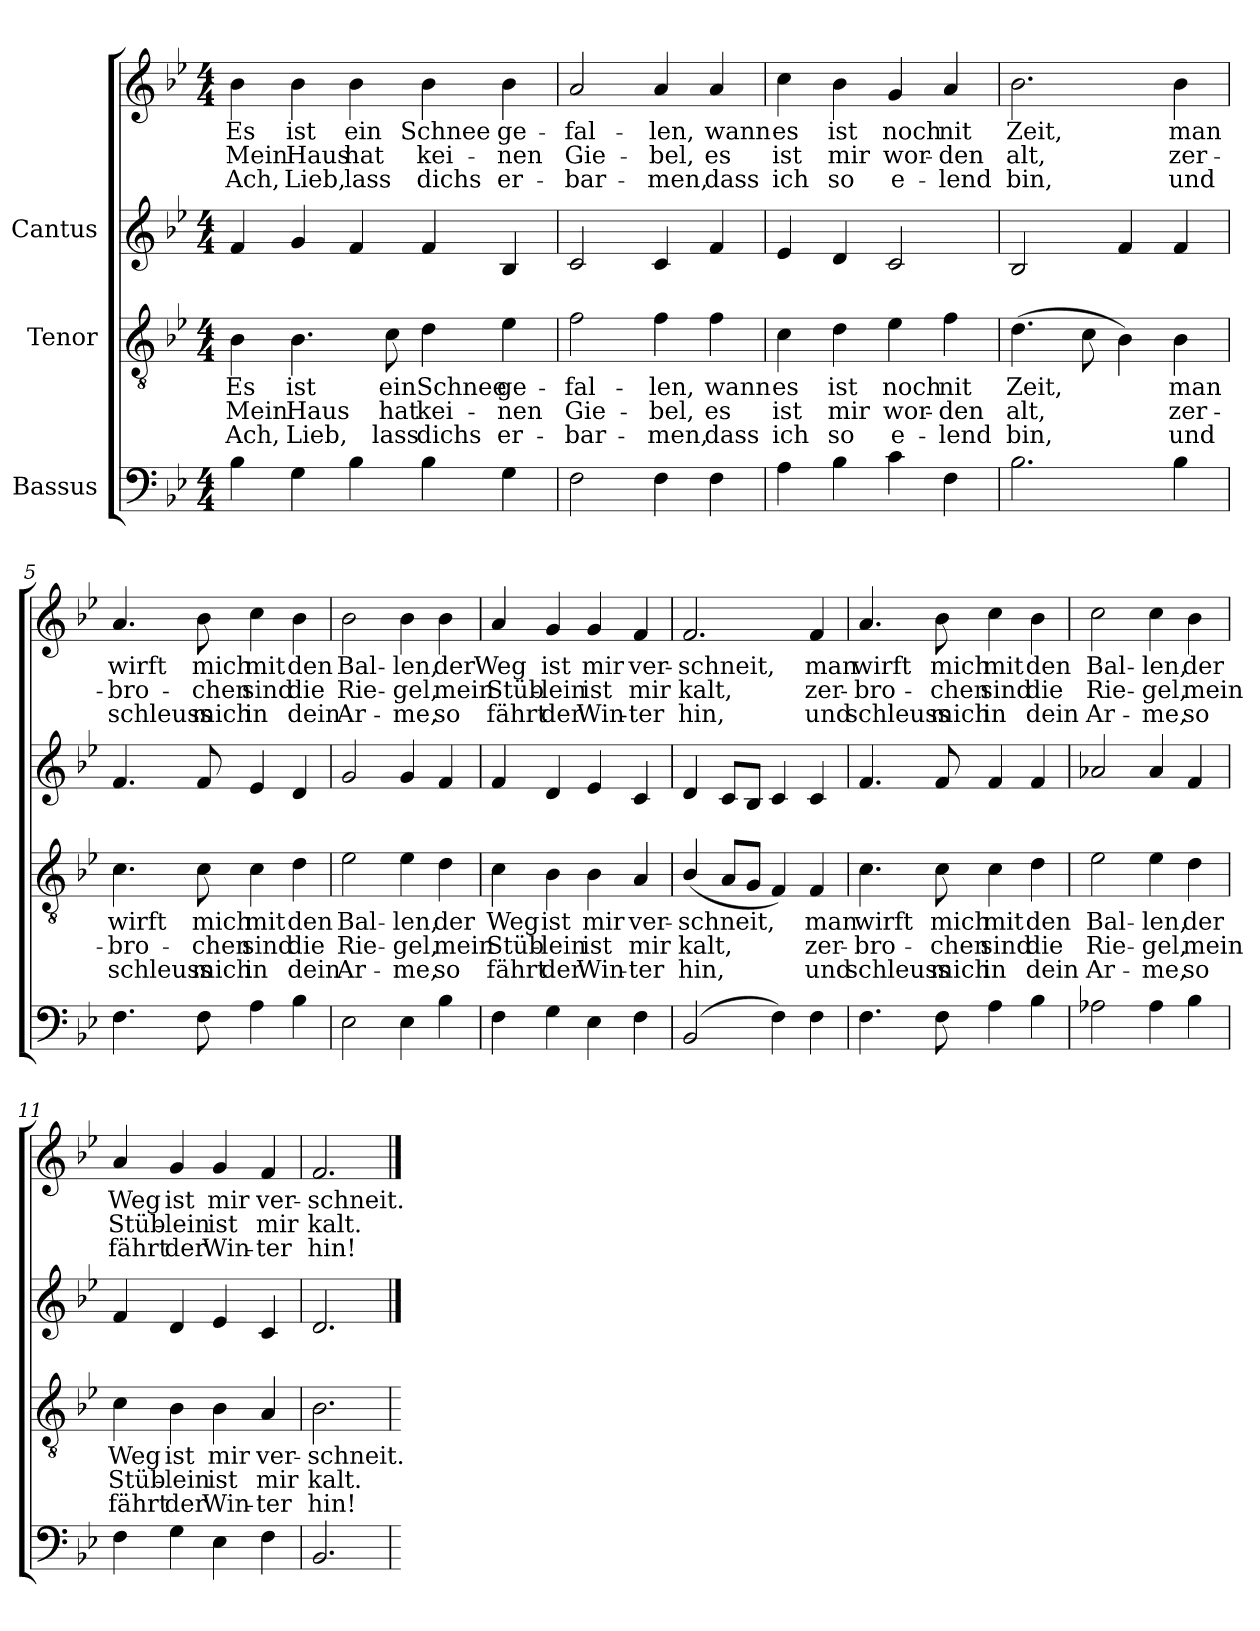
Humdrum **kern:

**kern	**kern	**text	**text	**text	**kern	**kern	**text	**text	**text
*part3	*part2	*part2	*part2	*part2	*part1	*part1	*part1	*part1	*part1
*staff4	*staff3	*staff3	*staff3	*staff3	*staff2	*staff1	*staff1	*staff1	*staff1
*I"Bassus	*I"Tenor	*	*	*	*I"Cantus	*	*	*	*
!!LO:PB:g=z
*stria5	*stria5	*	*	*	*stria5	*stria5	*	*	*
*clefF4	*clefGv2	*	*	*	*clefG2	*clefG2	*	*	*
*k[b-e-]	*k[b-e-]	*	*	*	*k[b-e-]	*k[b-e-]	*	*	*
*B-:	*B-:	*	*	*	*B-:	*B-:	*	*	*
*M4/4	*M4/4	*	*	*	*M4/4	*M4/4	*	*	*
*MM144	*MM144	*	*	*	*MM144	*MM144	*	*	*
=1	=1	=1	=1	=1	=1	=1	=1	=1	=1
!	!	!LO:LY:b:cj	!LO:LY:b:cj	!LO:LY:b:cj	!	!	!LO:LY:b:cj	!LO:LY:b:cj	!LO:LY:b:cj
4B-\	4B-\	Es	Mein	Ach,	4f/	4b-\	Es	Mein	Ach,
!	!	!LO:LY:b:cj	!LO:LY:b:cj	!LO:LY:b:cj	!	!	!LO:LY:b:cj	!LO:LY:b:cj	!LO:LY:b:cj
4G\	4.B-\	ist	Haus	Lieb,	4g/	4b-\	ist	Haus	Lieb,
!	!	!	!	!	!	!	!LO:LY:b:cj	!LO:LY:b:cj	!LO:LY:b:cj
4B-\	.	.	.	.	4f/	4b-\	ein	hat	lass
!	!	!LO:LY:b:cj	!LO:LY:b:cj	!LO:LY:b:cj	!	!	!	!	!
.	8c\	ein	hat	lass	.	.	.	.	.
!	!	!LO:LY:b:cj	!LO:LY:b:cj	!LO:LY:b:cj	!	!	!LO:LY:b:cj	!LO:LY:b:cj	!LO:LY:b:cj
4B-\	4d\	Schnee	kei-	-dichs	4f/	4b-\	Schnee	kei-	-dichs
!	!	!LO:LY:b:cj	!LO:LY:b:cj	!LO:LY:b:cj	!	!	!LO:LY:b:cj	!LO:LY:b:cj	!LO:LY:b:cj
4G\	4e-\	ge-	-nen	er-	4B-/	4b-\	ge-	-nen	er-
=2	=2	=2	=2	=2	=2	=2	=2	=2	=2
!	!	!LO:LY:b:cj	!LO:LY:b:cj	!LO:LY:b:cj	!	!	!LO:LY:b:cj	!LO:LY:b:cj	!LO:LY:b:cj
2F\	2f\	-fal-	-Gie-	-bar-	2c/	2a/	-fal-	-Gie-	-bar-
!	!	!LO:LY:b:cj	!LO:LY:b:cj	!LO:LY:b:cj	!	!	!LO:LY:b:cj	!LO:LY:b:cj	!LO:LY:b:cj
4F\	4f\	-len,	bel,	men,	4c/	4a/	-len,	bel,	men,
!	!	!LO:LY:b:cj	!LO:LY:b:cj	!LO:LY:b:cj	!	!	!LO:LY:b:cj	!LO:LY:b:cj	!LO:LY:b:cj
4F\	4f\	wann	es	dass	4f/	4a/	wann	es	dass
=3	=3	=3	=3	=3	=3	=3	=3	=3	=3
!	!	!LO:LY:b:cj	!LO:LY:b:cj	!LO:LY:b:cj	!	!	!LO:LY:b:cj	!LO:LY:b:cj	!LO:LY:b:cj
4A\	4c\	es	ist	ich	4e-/	4cc\	es	ist	ich
!	!	!LO:LY:b:cj	!LO:LY:b:cj	!LO:LY:b:cj	!	!	!LO:LY:b:cj	!LO:LY:b:cj	!LO:LY:b:cj
4B-\	4d\	ist	mir	so	4d/	4b-\	ist	mir	so
!	!	!LO:LY:b:cj	!LO:LY:b:cj	!LO:LY:b:cj	!	!	!LO:LY:b:cj	!LO:LY:b:cj	!LO:LY:b:cj
4c\	4e-\	noch	wor-	-e-	2c/	4g/	noch	wor-	-e-
!	!	!LO:LY:b:cj	!LO:LY:b:cj	!LO:LY:b:cj	!	!	!LO:LY:b:cj	!LO:LY:b:cj	!LO:LY:b:cj
4F\	4f\	-nit	den	lend	.	4a/	-nit	den	lend
=4	=4	=4	=4	=4	=4	=4	=4	=4	=4
!	!	!LO:LY:b:cj	!LO:LY:b:cj	!LO:LY:b:cj	!	!	!LO:LY:b:cj	!LO:LY:b:cj	!LO:LY:b:cj
2.B-\	(>4.d\	Zeit,	alt,	bin,	2B-/	2.b-\	Zeit,	alt,	bin,
!	!	!LO:LY:b:cj	!LO:LY:b:cj	!LO:LY:b:cj	!	!	!	!	!
.	8c\	.	.	.	.	.	.	.	.
!	!	!LO:LY:b:cj	!LO:LY:b:cj	!LO:LY:b:cj	!	!	!	!	!
.	4B-\)	.	.	.	4f/	.	.	.	.
!	!	!LO:LY:b:cj	!LO:LY:b:cj	!LO:LY:b:cj	!	!	!LO:LY:b:cj	!LO:LY:b:cj	!LO:LY:b:cj
4B-\	4B-\	man	zer-	-und	4f/	4b-\	man	zer-	-und
!!LO:LB:g=z
=5	=5	=5	=5	=5	=5	=5	=5	=5	=5
!	!	!LO:LY:b:cj	!LO:LY:b:cj	!LO:LY:b:cj	!	!	!LO:LY:b:cj	!LO:LY:b:cj	!LO:LY:b:cj
4.F\	4.c\	wirft	bro-	-schleuss	4.f/	4.a/	wirft	bro-	-schleuss
!	!	!LO:LY:b:cj	!LO:LY:b:cj	!LO:LY:b:cj	!	!	!LO:LY:b:cj	!LO:LY:b:cj	!LO:LY:b:cj
8F\	8c\	mich	chen	mich	8f/	8b-\	mich	chen	mich
!	!	!LO:LY:b:cj	!LO:LY:b:cj	!LO:LY:b:cj	!	!	!LO:LY:b:cj	!LO:LY:b:cj	!LO:LY:b:cj
4A\	4c\	mit	sind	in	4e-/	4cc\	mit	sind	in
!	!	!LO:LY:b:cj	!LO:LY:b:cj	!LO:LY:b:cj	!	!	!LO:LY:b:cj	!LO:LY:b:cj	!LO:LY:b:cj
4B-\	4d\	den	die	dein	4d/	4b-\	den	die	dein
=6	=6	=6	=6	=6	=6	=6	=6	=6	=6
!	!	!LO:LY:b:cj	!LO:LY:b:cj	!LO:LY:b:cj	!	!	!LO:LY:b:cj	!LO:LY:b:cj	!LO:LY:b:cj
2E-\	2e-\	Bal-	-Rie-	-Ar-	2g/	2b-\	Bal-	-Rie-	-Ar-
!	!	!LO:LY:b:cj	!LO:LY:b:cj	!LO:LY:b:cj	!	!	!LO:LY:b:cj	!LO:LY:b:cj	!LO:LY:b:cj
4E-\	4e-\	-len,	gel,	me,	4g/	4b-\	-len,	gel,	me,
!	!	!LO:LY:b:cj	!LO:LY:b:cj	!LO:LY:b:cj	!	!	!LO:LY:b:cj	!LO:LY:b:cj	!LO:LY:b:cj
4B-\	4d\	der	mein	so	4f/	4b-\	der	mein	so
=7	=7	=7	=7	=7	=7	=7	=7	=7	=7
!	!	!LO:LY:b:cj	!LO:LY:b:cj	!LO:LY:b:cj	!	!	!LO:LY:b:cj	!LO:LY:b:cj	!LO:LY:b:cj
4F\	4c\	Weg	Stüb-	-fährt	4f/	4a/	Weg	Stüb-	-fährt
!	!	!LO:LY:b:cj	!LO:LY:b:cj	!LO:LY:b:cj	!	!	!LO:LY:b:cj	!LO:LY:b:cj	!LO:LY:b:cj
4G\	4B-\	ist	lein	der	4d/	4g/	ist	lein	der
!	!	!LO:LY:b:cj	!LO:LY:b:cj	!LO:LY:b:cj	!	!	!LO:LY:b:cj	!LO:LY:b:cj	!LO:LY:b:cj
4E-\	4B-\	mir	ist	Win-	4e-/	4g/	mir	ist	Win-
!	!	!LO:LY:b:cj	!LO:LY:b:cj	!LO:LY:b:cj	!	!	!LO:LY:b:cj	!LO:LY:b:cj	!LO:LY:b:cj
4F\	4A/	-ver-	-mir	ter	4c/	4f/	-ver-	-mir	ter
=8	=8	=8	=8	=8	=8	=8	=8	=8	=8
!	!	!LO:LY:b:cj	!LO:LY:b:cj	!LO:LY:b:cj	!	!	!LO:LY:b:cj	!LO:LY:b:cj	!LO:LY:b:cj
(<2BB-/	(<4B-/	schneit,	kalt,	hin,	4d/	2.f/	schneit,	kalt,	hin,
!	!	!LO:LY:b:cj	!LO:LY:b:cj	!LO:LY:b:cj	!	!	!	!	!
.	8A/L	.	.	.	8c/L	.	.	.	.
!	!	!LO:LY:b:cj	!LO:LY:b:cj	!LO:LY:b:cj	!	!	!	!	!
.	8G/J	.	.	.	8B-/J	.	.	.	.
!	!	!LO:LY:b:cj	!LO:LY:b:cj	!LO:LY:b:cj	!	!	!	!	!
4F\)	4F/)	.	.	.	4c/	.	.	.	.
!	!	!LO:LY:b:cj	!LO:LY:b:cj	!LO:LY:b:cj	!	!	!LO:LY:b:cj	!LO:LY:b:cj	!LO:LY:b:cj
4F\	4F/	man	zer-	-und	4c/	4f/	man	zer-	-und
!!LO:LB:g=z
=9	=9	=9	=9	=9	=9	=9	=9	=9	=9
!	!	!LO:LY:b:cj	!LO:LY:b:cj	!LO:LY:b:cj	!	!	!LO:LY:b:cj	!LO:LY:b:cj	!LO:LY:b:cj
4.F\	4.c\	wirft	bro-	-schleuss	4.f/	4.a/	wirft	bro-	-schleuss
!	!	!LO:LY:b:cj	!LO:LY:b:cj	!LO:LY:b:cj	!	!	!LO:LY:b:cj	!LO:LY:b:cj	!LO:LY:b:cj
8F\	8c\	mich	chen	mich	8f/	8b-\	mich	chen	mich
!	!	!LO:LY:b:cj	!LO:LY:b:cj	!LO:LY:b:cj	!	!	!LO:LY:b:cj	!LO:LY:b:cj	!LO:LY:b:cj
4A\	4c\	mit	sind	in	4f/	4cc\	mit	sind	in
!	!	!LO:LY:b:cj	!LO:LY:b:cj	!LO:LY:b:cj	!	!	!LO:LY:b:cj	!LO:LY:b:cj	!LO:LY:b:cj
4B-\	4d\	den	die	dein	4f/	4b-\	den	die	dein
=10	=10	=10	=10	=10	=10	=10	=10	=10	=10
!	!	!LO:LY:b:cj	!LO:LY:b:cj	!LO:LY:b:cj	!	!	!LO:LY:b:cj	!LO:LY:b:cj	!LO:LY:b:cj
2A-X\	2e-\	Bal-	-Rie-	-Ar-	2a-X/	2cc\	Bal-	-Rie-	-Ar-
!	!	!LO:LY:b:cj	!LO:LY:b:cj	!LO:LY:b:cj	!	!	!LO:LY:b:cj	!LO:LY:b:cj	!LO:LY:b:cj
4A-\	4e-\	-len,	gel,	me,	4a-/	4cc\	-len,	gel,	me,
!	!	!LO:LY:b:cj	!LO:LY:b:cj	!LO:LY:b:cj	!	!	!LO:LY:b:cj	!LO:LY:b:cj	!LO:LY:b:cj
4B-\	4d\	der	mein	so	4f/	4b-\	der	mein	so
=11	=11	=11	=11	=11	=11	=11	=11	=11	=11
!	!	!LO:LY:b:cj	!LO:LY:b:cj	!LO:LY:b:cj	!	!	!LO:LY:b:cj	!LO:LY:b:cj	!LO:LY:b:cj
4F\	4c\	Weg	Stüb-	-fährt	4f/	4a/	Weg	Stüb-	-fährt
!	!	!LO:LY:b:cj	!LO:LY:b:cj	!LO:LY:b:cj	!	!	!LO:LY:b:cj	!LO:LY:b:cj	!LO:LY:b:cj
4G\	4B-\	ist	lein	der	4d/	4g/	ist	lein	der
!	!	!LO:LY:b:cj	!LO:LY:b:cj	!LO:LY:b:cj	!	!	!LO:LY:b:cj	!LO:LY:b:cj	!LO:LY:b:cj
4E-\	4B-\	mir	ist	Win-	4e-/	4g/	mir	ist	Win-
!	!	!LO:LY:b:cj	!LO:LY:b:cj	!LO:LY:b:cj	!	!	!LO:LY:b:cj	!LO:LY:b:cj	!LO:LY:b:cj
4F\	4A/	-ver-	-mir	ter	4c/	4f/	-ver-	-mir	ter
=12	=12	=12	=12	=12	=12	=12	=12	=12	=12
!	!	!LO:LY:b:cj	!LO:LY:b:cj	!LO:LY:b:cj	!	!	!LO:LY:b:cj	!LO:LY:b:cj	!LO:LY:b:cj
2.BB-/	2.B-\	schneit.	kalt.	hin!	2.d/	2.f/	schneit.	kalt.	hin!
=	=	==	==	==	==	==	==	==	==
*-	*-	*-	*-	*-	*-	*-	*-	*-	*-
